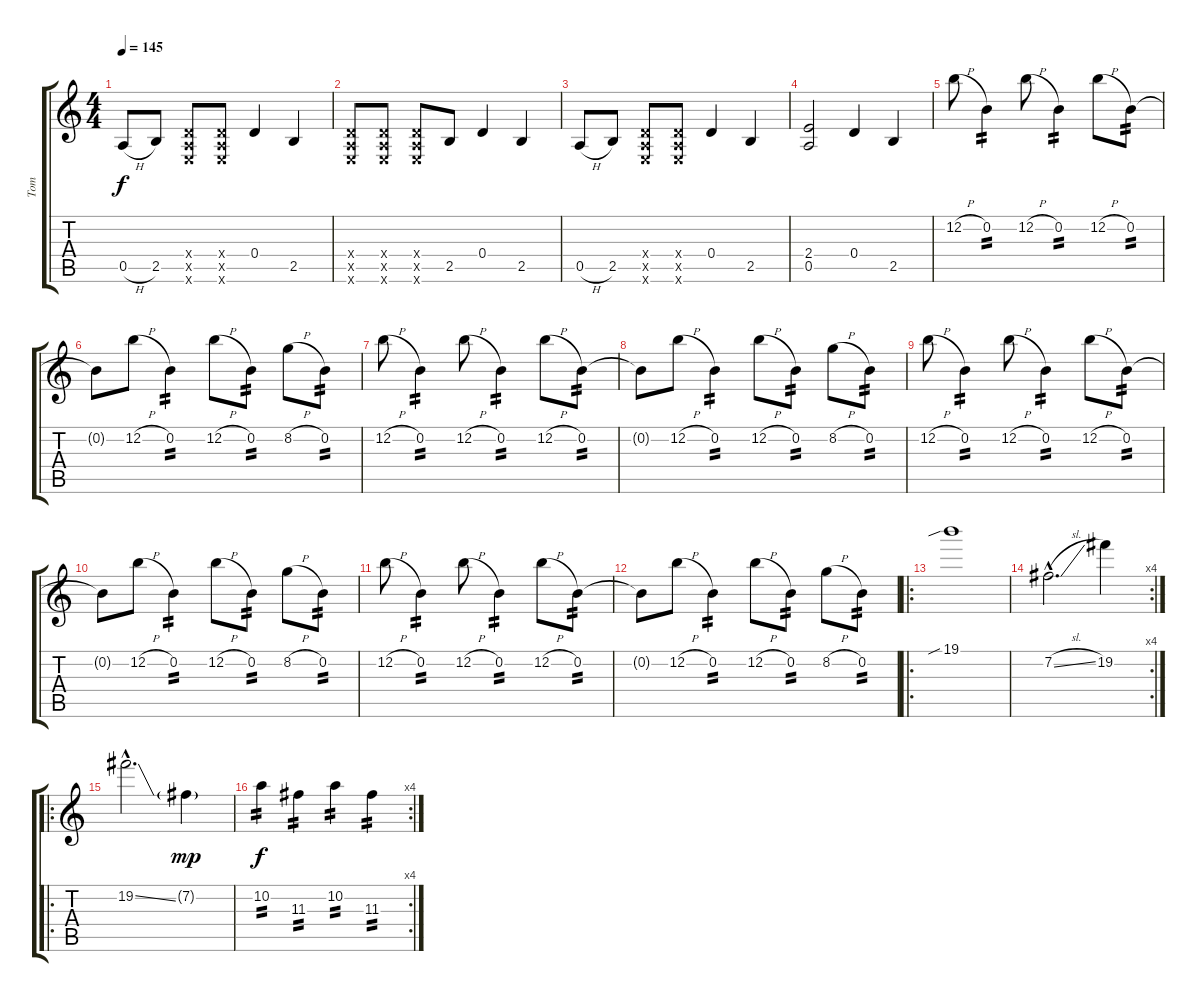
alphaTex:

\track ("Tom" "Tom") {instrument distortionguitar}
\staff {score tabs}
\tuning (E4 B3 G3 D3 A2 E2) {hide}
\ts (4 4)
\tempo 145
\clef g2
\ks c
0.5{h}.8{dy f} 2.5.8 (0.4{x} 0.5{x} 0.6{x}).8 (0.4{x} 0.5{x} 0.6{x}).8 0.4.4 2.5.4 |
(0.4{x} 0.5{x} 0.6{x}).8 (0.4{x} 0.5{x} 0.6{x}).8 (0.4{x} 0.5{x} 0.6{x}).8 2.5.8 0.4.4 2.5.4 |
0.5{h}.8 2.5.8 (0.4{x} 0.5{x} 0.6{x}).8 (0.4{x} 0.5{x} 0.6{x}).8 0.4.4 2.5.4 |
(2.4 0.5).2 0.4.4 2.5.4 |
12.2{h}.8 0.2.4{tp 2} 12.2{h}.8 0.2.4{tp 2} 12.2{h}.8 0.2.8{tp 2} |
0.2{t}.8 12.2{h}.8 0.2.4{tp 2} 12.2{h}.8 0.2.8{tp 2} 8.2{h}.8 0.2.8{tp 2} |
12.2{h}.8 0.2.4{tp 2} 12.2{h}.8 0.2.4{tp 2} 12.2{h}.8 0.2.8{tp 2} |
0.2{t}.8 12.2{h}.8 0.2.4{tp 2} 12.2{h}.8 0.2.8{tp 2} 8.2{h}.8 0.2.8{tp 2} |
12.2{h}.8 0.2.4{tp 2} 12.2{h}.8 0.2.4{tp 2} 12.2{h}.8 0.2.8{tp 2} |
0.2{t}.8 12.2{h}.8 0.2.4{tp 2} 12.2{h}.8 0.2.8{tp 2} 8.2{h}.8 0.2.8{tp 2} |
12.2{h}.8 0.2.4{tp 2} 12.2{h}.8 0.2.4{tp 2} 12.2{h}.8 0.2.8{tp 2} |
0.2{t}.8 12.2{h}.8 0.2.4{tp 2} 12.2{h}.8 0.2.8{tp 2} 8.2{h}.8 0.2.8{tp 2} |
\ro
19.1{sib}.1 |
\rc 4
7.2{sl hac}.2{d} 19.2.4 |
\ro
19.2{ss hac}.2{d} 7.2{g}.4{dy mp} |
\rc 4
10.2.4{tp 2 dy f} 11.3.4{tp 2} 10.2.4{tp 2} 11.3.4{tp 2}
